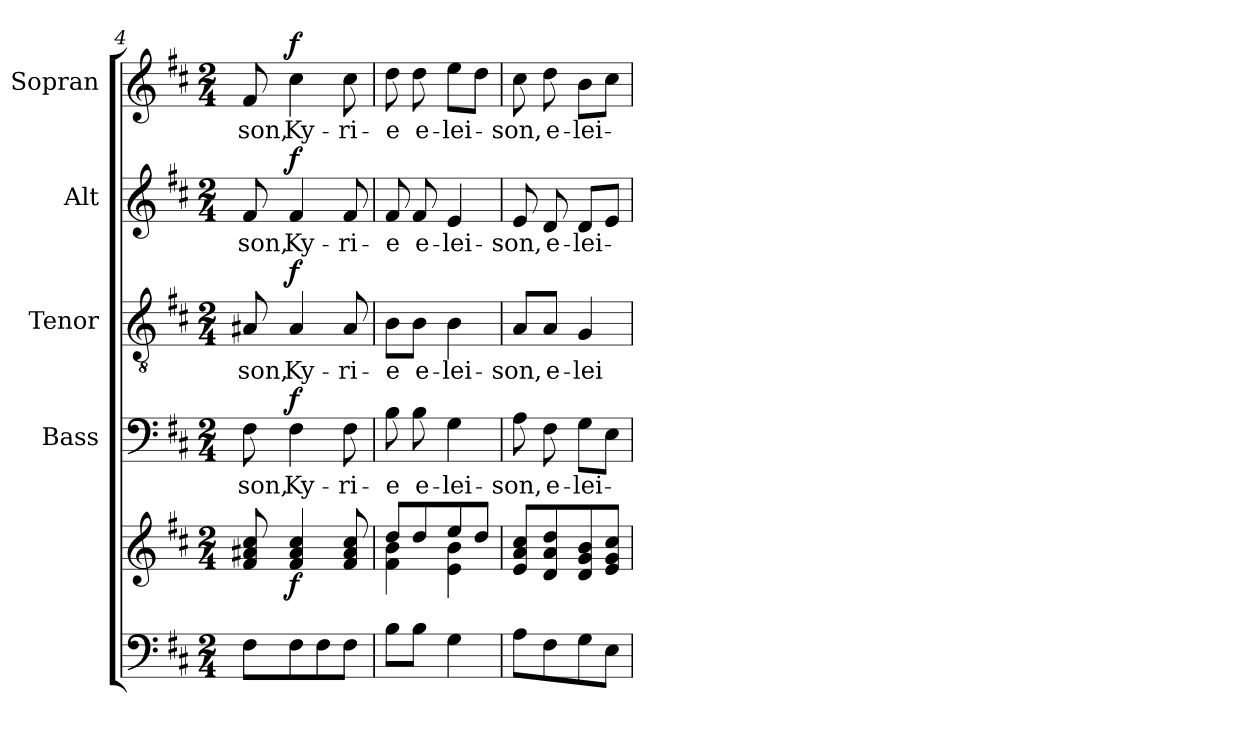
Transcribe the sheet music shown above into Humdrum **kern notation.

**kern	**kern	**dynam	**kern	**text	**dynam	**kern	**text	**dynam	**kern	**text	**dynam	**kern	**text	**dynam
*part5	*part5	*part5	*part4	*part4	*part4	*part3	*part3	*part3	*part2	*part2	*part2	*part1	*part1	*part1
*staff6	*staff5	*staff5/6	*staff4	*staff4	*staff4	*staff3	*staff3	*staff3	*staff2	*staff2	*staff2	*staff1	*staff1	*staff1
*	*	*	*I"Bass	*	*	*I"Tenor	*	*	*I"Alt	*	*	*I"Sopran	*	*
*	*	*	*I'B.	*	*	*I'T.	*	*	*I'A.	*	*	*I'S.	*	*
*clefF4	*clefG2	*	*clefF4	*	*	*clefGv2	*	*	*clefG2	*	*	*clefG2	*	*
*k[f#c#]	*k[f#c#]	*	*k[f#c#]	*	*	*k[f#c#]	*	*	*k[f#c#]	*	*	*k[f#c#]	*	*
*D:	*D:	*	*D:	*	*	*D:	*	*	*D:	*	*	*D:	*	*
*M2/4	*M2/4	*	*M2/4	*	*	*M2/4	*	*	*M2/4	*	*	*M2/4	*	*
=4	=4	=4	=4	=4	=4	=4	=4	=4	=4	=4	=4	=4	=4	=4
!	!	!	!	!LO:LY:b	!	!	!LO:LY:b	!	!	!LO:LY:b	!	!	!LO:LY:b	!
8F#\L	8f#/ 8a#X/ 8cc#/	.	8F#\	-son,	.	8A#X/	-son,	.	8f#/	-son,	.	8f#/	-son,	.
!	!	!LO:DY:b	!	!LO:LY:b	!LO:DY:a	!	!LO:LY:b	!LO:DY:a	!	!LO:LY:b	!LO:DY:a	!	!LO:LY:b	!LO:DY:a
8F#\	4f#/ 4a#/ 4cc#/	f	4F#\	Ky-	f	4A#/	Ky-	f	4f#/	Ky-	f	4cc#\	Ky-	f
8F#\	.	.	.	.	.	.	.	.	.	.	.	.	.	.
!	!	!	!	!LO:LY:b	!	!	!LO:LY:b	!	!	!LO:LY:b	!	!	!LO:LY:b	!
8F#\J	8f#/ 8a#/ 8cc#/	.	8F#\	-ri-	.	8A#/	-ri-	.	8f#/	-ri-	.	8cc#\	-ri-	.
=5	=5	=5	=5	=5	=5	=5	=5	=5	=5	=5	=5	=5	=5	=5
*	*^	*	*	*	*	*	*	*	*	*	*	*	*	*
!	!	!	!	!	!LO:LY:b	!	!	!LO:LY:b	!	!	!LO:LY:b	!	!	!LO:LY:b	!
8B\L	8dd/L	4f#\ 4b\	.	8B\	-e	.	8B\L	-e	.	8f#/	-e	.	8dd\	-e	.
!	!	!	!	!	!LO:LY:b	!	!	!LO:LY:b	!	!	!LO:LY:b	!	!	!LO:LY:b	!
8B\J	8dd/	.	.	8B\	e-	.	8B\J	e-	.	8f#/	e-	.	8dd\	e-	.
!	!	!	!	!	!LO:LY:b	!	!	!LO:LY:b	!	!	!LO:LY:b	!	!	!LO:LY:b	!
4G\	8ee/	4e\ 4b\	.	4G\	-lei-	.	4B\	-lei-	.	4e/	-lei-	.	8ee\L	-lei-	.
.	8dd/J	.	.	.	.	.	.	.	.	.	.	.	8dd\J	.	.
*	*v	*v	*	*	*	*	*	*	*	*	*	*	*	*	*
=6	=6	=6	=6	=6	=6	=6	=6	=6	=6	=6	=6	=6	=6	=6
!	!	!	!	!LO:LY:b	!	!	!LO:LY:b	!	!	!LO:LY:b	!	!	!LO:LY:b	!
8A\L	8e/ 8a/ 8cc#/L	.	8A\	-son,	.	8A/L	-son,	.	8e/	-son,	.	8cc#\	-son,	.
!	!	!	!	!LO:LY:b	!	!	!LO:LY:b	!	!	!LO:LY:b	!	!	!LO:LY:b	!
8F#\	8d/ 8a/ 8dd/	.	8F#\	e-	.	8A/J	e-	.	8d/	e-	.	8dd\	e-	.
!	!	!	!	!LO:LY:b	!	!	!LO:LY:b	!	!	!LO:LY:b	!	!	!LO:LY:b	!
8G\	8d/ 8g/ 8b/	.	8G\L	-lei-	.	4G/	-lei-	.	8d/L	-lei-	.	8b\L	-lei-	.
8E\J	8e/ 8g/ 8cc#/J	.	8E\J	.	.	.	.	.	8e/J	.	.	8cc#\J	.	.
=	=	=	=	=	=	=	=	=	=	=	=	=	=	=
*-	*-	*-	*-	*-	*-	*-	*-	*-	*-	*-	*-	*-	*-	*-
